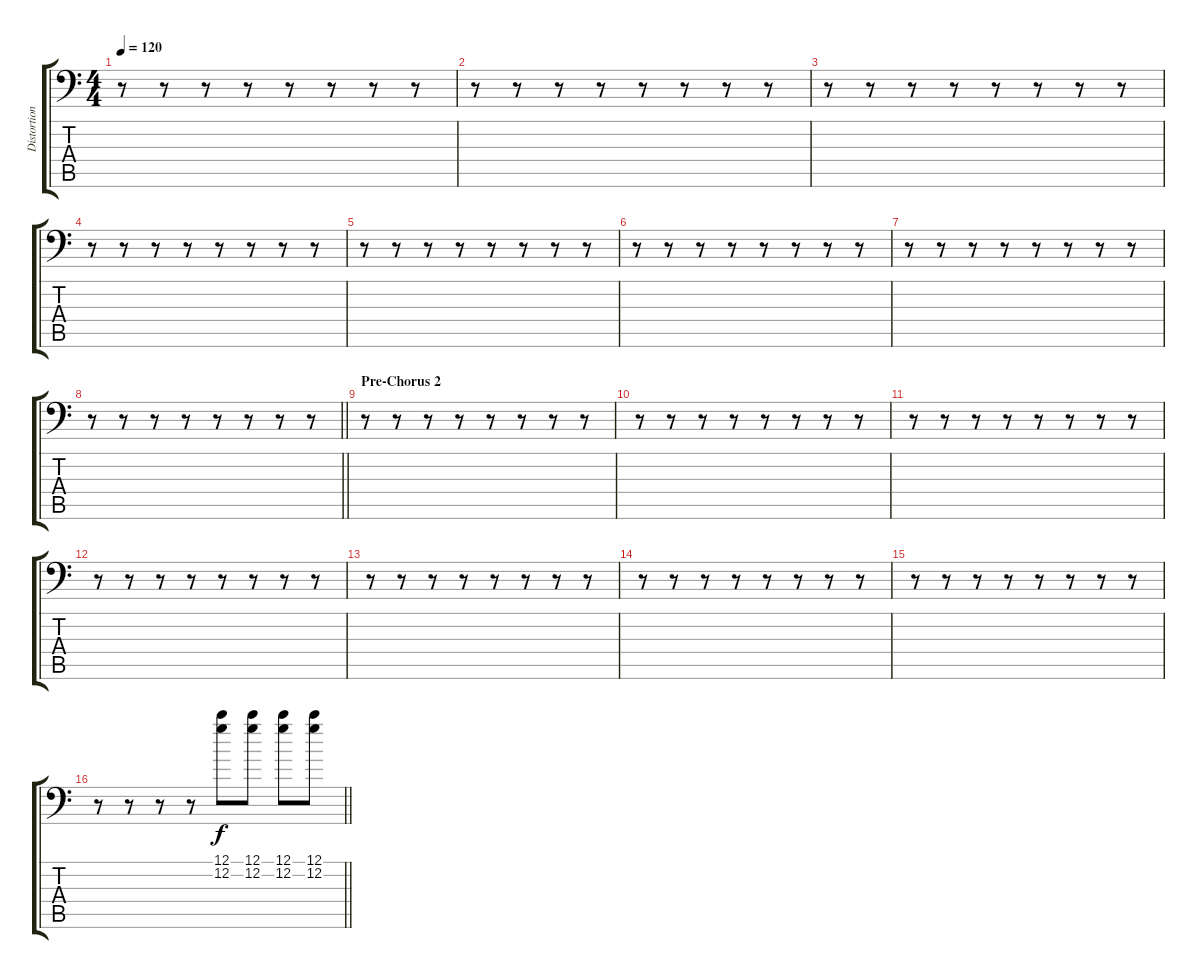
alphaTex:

\track ("Distortion" "Distortion") {instrument distortionguitar}
\staff {score tabs}
\tuning (C4 G3 Eb3 Bb2 F2 Bb1) {hide}
\ts (4 4)
\tempo 120
\clef f4
\ks c
r.8{dy mp} r.8 r.8 r.8 r.8 r.8 r.8 r.8 |
r.8 r.8 r.8 r.8 r.8 r.8 r.8 r.8 |
r.8 r.8 r.8 r.8 r.8 r.8 r.8 r.8 |
r.8 r.8 r.8 r.8 r.8 r.8 r.8 r.8 |
r.8 r.8 r.8 r.8 r.8 r.8 r.8 r.8 |
r.8 r.8 r.8 r.8 r.8 r.8 r.8 r.8 |
r.8 r.8 r.8 r.8 r.8 r.8 r.8 r.8 |
\barLineRight lightlight
r.8 r.8 r.8 r.8 r.8 r.8 r.8 r.8 |
\section ("" "Pre-Chorus 2")
r.8 r.8 r.8 r.8 r.8 r.8 r.8 r.8 |
r.8 r.8 r.8 r.8 r.8 r.8 r.8 r.8 |
r.8 r.8 r.8 r.8 r.8 r.8 r.8 r.8 |
r.8 r.8 r.8 r.8 r.8 r.8 r.8 r.8 |
r.8 r.8 r.8 r.8 r.8 r.8 r.8 r.8 |
r.8 r.8 r.8 r.8 r.8 r.8 r.8 r.8 |
r.8 r.8 r.8 r.8 r.8 r.8 r.8 r.8 |
\barLineRight lightlight
r.8 r.8 r.8 r.8 (12.1 12.2).8{dy f} (12.1 12.2).8 (12.1 12.2).8 (12.1 12.2).8
